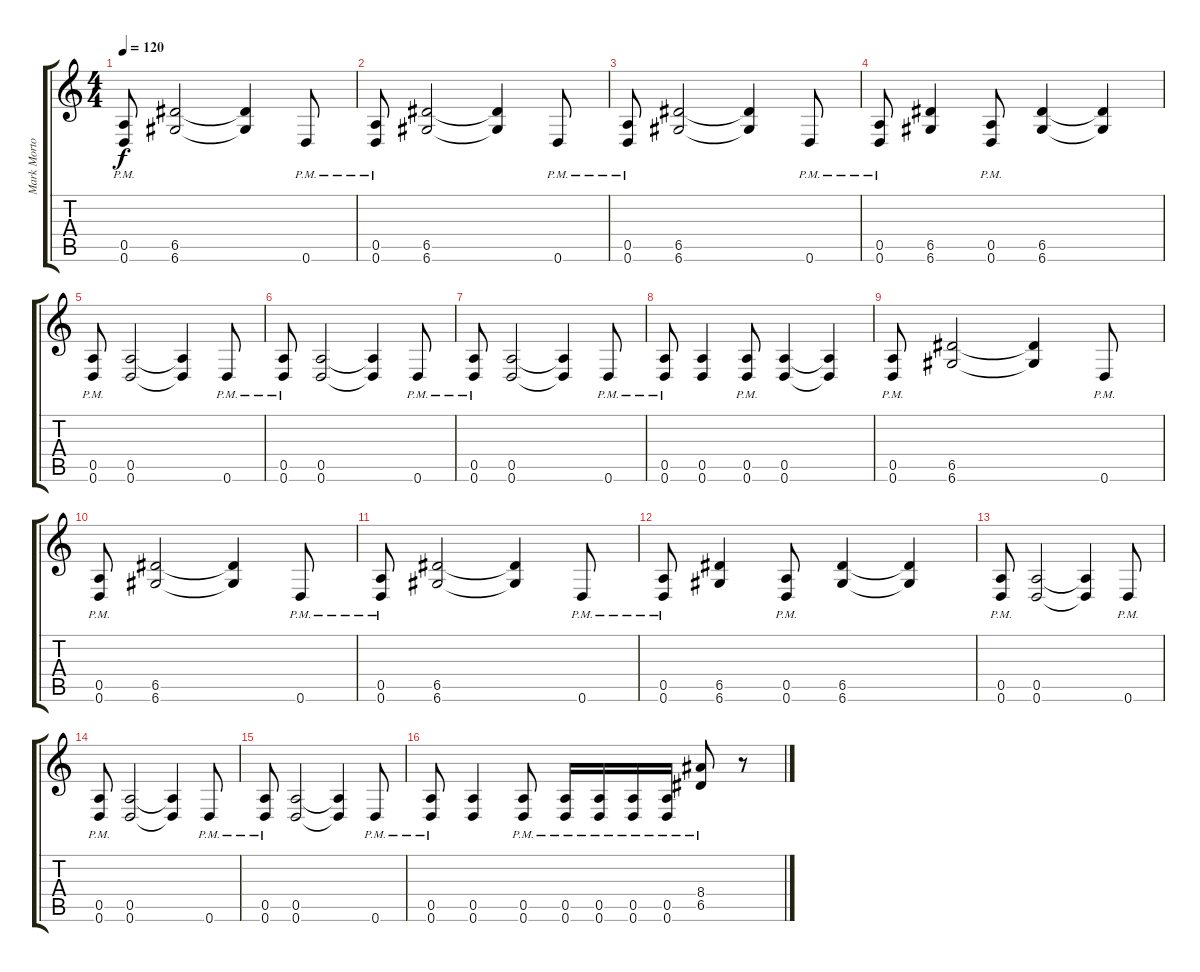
\track ("Mark Morton" "Mark Morto") {instrument distortionguitar}
\staff {score tabs}
\tuning (E4 B3 G3 D3 A2 D2) {hide}
\ts (4 4)
\tempo 120
\clef g2
\ks c
(0.5{pm} 0.6{pm}).8{dy f} (6.5 6.6).2 (6.5{t} 6.6{t}).4 0.6{pm}.8 |
(0.5{pm} 0.6{pm}).8 (6.5 6.6).2 (6.5{t} 6.6{t}).4 0.6{pm}.8 |
(0.5{pm} 0.6{pm}).8 (6.5 6.6).2 (6.5{t} 6.6{t}).4 0.6{pm}.8 |
(0.5{pm} 0.6{pm}).8 (6.5 6.6).4 (0.5{pm} 0.6{pm}).8 (6.5 6.6).4 (6.5{t} 6.6{t}).4 |
(0.5{pm} 0.6{pm}).8 (0.5 0.6).2 (0.5{t} 0.6{t}).4 0.6{pm}.8 |
(0.5{pm} 0.6{pm}).8 (0.5 0.6).2 (0.5{t} 0.6{t}).4 0.6{pm}.8 |
(0.5{pm} 0.6{pm}).8 (0.5 0.6).2 (0.5{t} 0.6{t}).4 0.6{pm}.8 |
(0.5{pm} 0.6{pm}).8 (0.5 0.6).4 (0.5{pm} 0.6{pm}).8 (0.5 0.6).4 (0.5{t} 0.6{t}).4 |
(0.5{pm} 0.6{pm}).8 (6.5 6.6).2 (6.5{t} 6.6{t}).4 0.6{pm}.8 |
(0.5{pm} 0.6{pm}).8 (6.5 6.6).2 (6.5{t} 6.6{t}).4 0.6{pm}.8 |
(0.5{pm} 0.6{pm}).8 (6.5 6.6).2 (6.5{t} 6.6{t}).4 0.6{pm}.8 |
(0.5{pm} 0.6{pm}).8 (6.5 6.6).4 (0.5{pm} 0.6{pm}).8 (6.5 6.6).4 (6.5{t} 6.6{t}).4 |
(0.5{pm} 0.6{pm}).8 (0.5 0.6).2 (0.5{t} 0.6{t}).4 0.6{pm}.8 |
(0.5{pm} 0.6{pm}).8 (0.5 0.6).2 (0.5{t} 0.6{t}).4 0.6{pm}.8 |
(0.5{pm} 0.6{pm}).8 (0.5 0.6).2 (0.5{t} 0.6{t}).4 0.6{pm}.8 |
(0.5{pm} 0.6{pm}).8 (0.5 0.6).4 (0.5{pm} 0.6{pm}).8 (0.5{pm} 0.6{pm}).16 (0.5{pm} 0.6{pm}).16 (0.5{pm} 0.6{pm}).16 (0.5{pm} 0.6{pm}).16 (8.4 6.5{pm}).8 r.8
